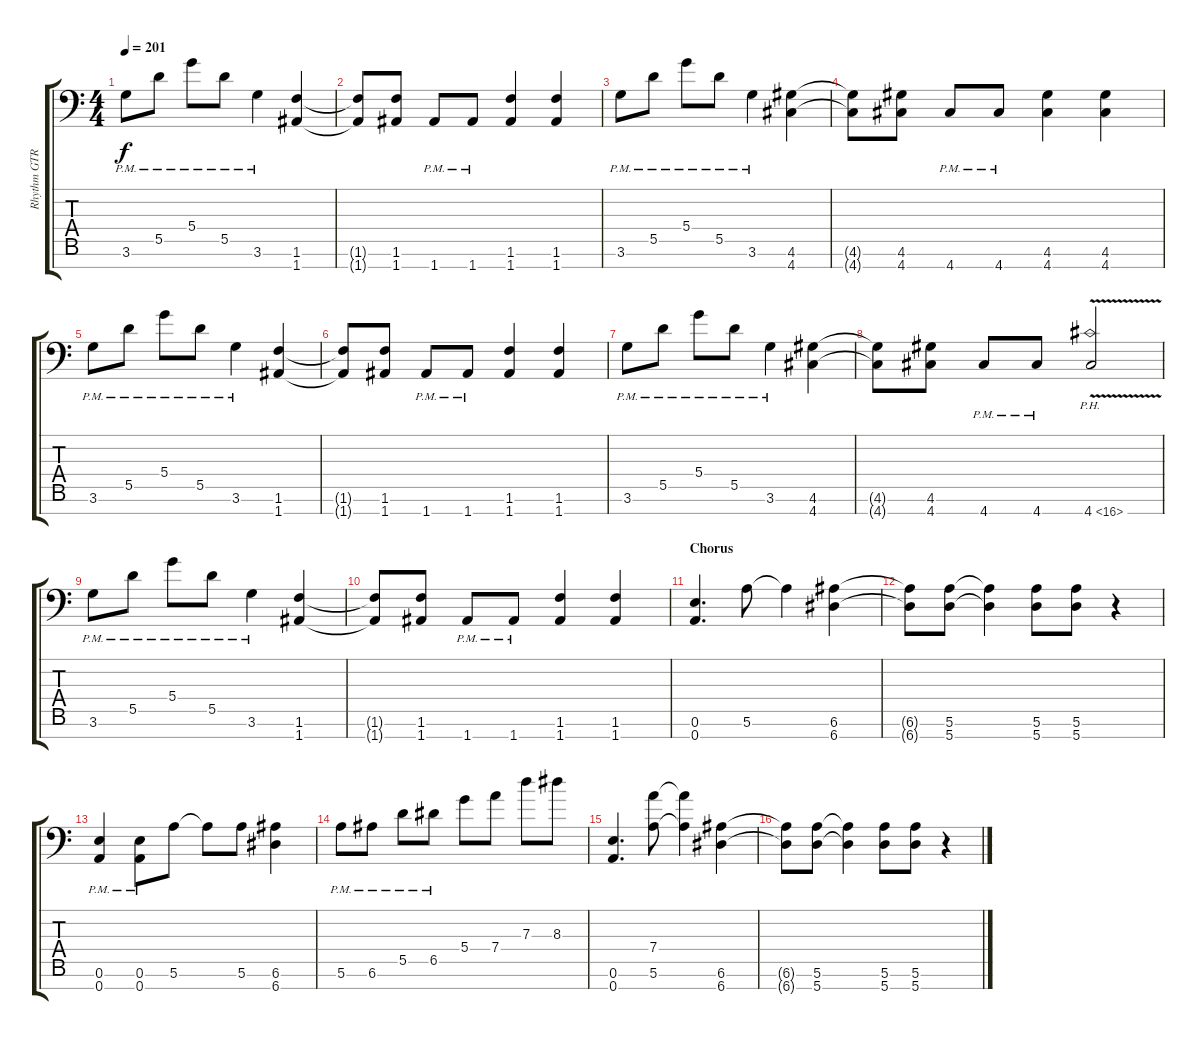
\track ("Rhythm GTR 1" "Rhythm GTR") {instrument overdrivenguitar}
\staff {score tabs}
\tuning (E4 B3 G3 D3 A2 E2 A1) {hide}
\ts (4 4)
\tempo 201
\clef f4
\ks aminor
3.6{pm}.8{dy f} 5.5{pm}.8 5.4{pm}.8 5.5{pm}.8 3.6{pm}.4 (1.6 1.7).4 |
(1.6{t} 1.7{t}).8 (1.6 1.7).8 1.7{pm}.8 1.7{pm}.8 (1.6 1.7).4 (1.6 1.7).4 |
3.6{pm}.8 5.5{pm}.8 5.4{pm}.8 5.5{pm}.8 3.6{pm}.4 (4.6 4.7).4 |
(4.6{t} 4.7{t}).8 (4.6 4.7).8 4.7{pm}.8 4.7{pm}.8 (4.6 4.7).4 (4.6 4.7).4 |
3.6{pm}.8 5.5{pm}.8 5.4{pm}.8 5.5{pm}.8 3.6{pm}.4 (1.6 1.7).4 |
(1.6{t} 1.7{t}).8 (1.6 1.7).8 1.7{pm}.8 1.7{pm}.8 (1.6 1.7).4 (1.6 1.7).4 |
3.6{pm}.8 5.5{pm}.8 5.4{pm}.8 5.5{pm}.8 3.6{pm}.4 (4.6 4.7).4 |
(4.6{t} 4.7{t}).8 (4.6 4.7).8 4.7{pm}.8 4.7{pm}.8 4.7{ph 12 v}.2 |
3.6{pm}.8 5.5{pm}.8 5.4{pm}.8 5.5{pm}.8 3.6{pm}.4 (1.6 1.7).4 |
(1.6{t} 1.7{t}).8 (1.6 1.7).8 1.7{pm}.8 1.7{pm}.8 (1.6 1.7).4 (1.6 1.7).4 |
\section ("" "Chorus")
(0.6 0.7).4{d} 5.6.8 5.6{t}.4 (6.6 6.7).4 |
(6.6{t} 6.7{t}).8 (5.6 5.7).8 (5.6{t} 5.7{t}).4 (5.6 5.7).8 (5.6 5.7).8 r.4 |
(0.6{pm} 0.7{pm}).4 (0.6{pm} 0.7{pm}).8 5.6.8 5.6{t}.8 5.6.8 (6.6 6.7).4 |
5.6{pm}.8 6.6{pm}.8 5.5{pm}.8 6.5{pm}.8 5.4.8 7.4.8 7.3.8 8.3.8 |
(0.6 0.7).4{d} (7.4 5.6).8 (7.4{t} 5.6{t}).4 (6.6 6.7).4 |
(6.6{t} 6.7{t}).8 (5.6 5.7).8 (5.6{t} 5.7{t}).4 (5.6 5.7).8 (5.6 5.7).8 r.4
